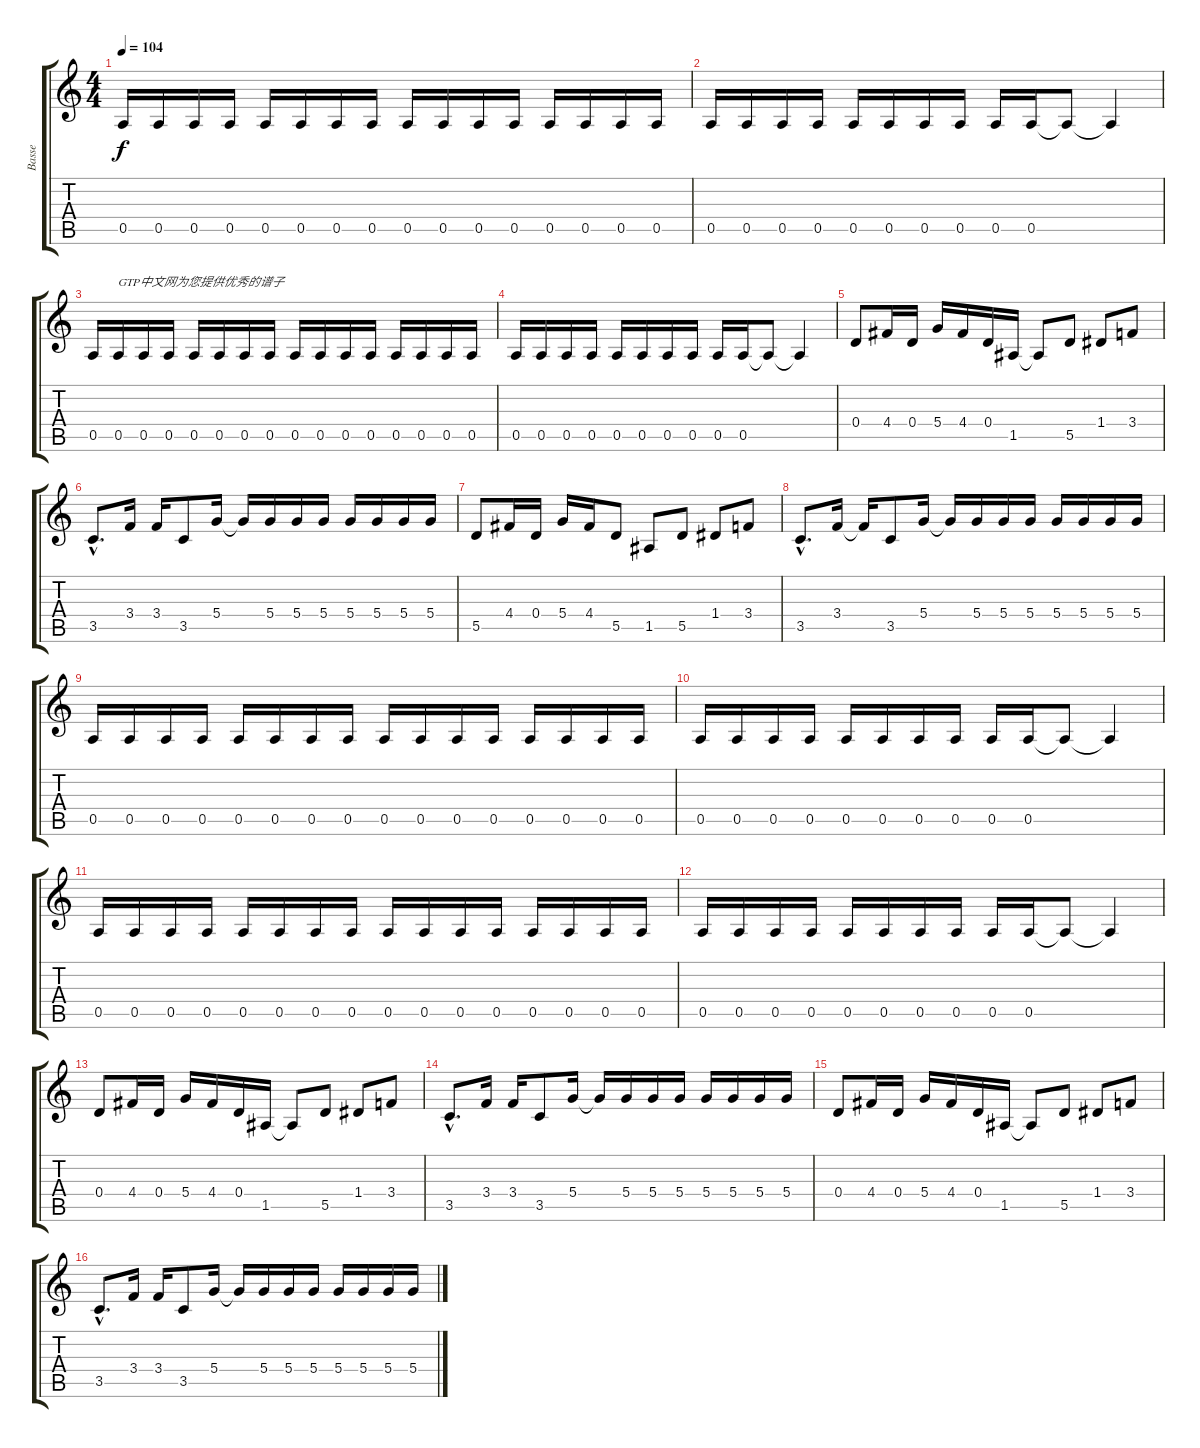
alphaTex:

\track ("Basse" "Basse") {instrument electricbassfinger}
\staff {score tabs}
\tuning (E4 B3 G3 D3 A2 E2) {hide}
\ts (4 4)
\tempo 104
\clef g2
\ks c
0.5.16{dy f instrument electricbassfinger} 0.5.16 0.5.16 0.5.16 0.5.16 0.5.16 0.5.16 0.5.16 0.5.16 0.5.16 0.5.16 0.5.16 0.5.16 0.5.16 0.5.16 0.5.16 |
0.5.16 0.5.16 0.5.16 0.5.16 0.5.16 0.5.16 0.5.16 0.5.16 0.5.16 0.5.16 0.5{t}.8 0.5{t}.4 |
0.5.16 0.5.16{txt "GTP中文网为您提供优秀的谱子"} 0.5.16 0.5.16 0.5.16 0.5.16 0.5.16 0.5.16 0.5.16 0.5.16 0.5.16 0.5.16 0.5.16 0.5.16 0.5.16 0.5.16 |
0.5.16 0.5.16 0.5.16 0.5.16 0.5.16 0.5.16 0.5.16 0.5.16 0.5.16 0.5.16 0.5{t}.8 0.5{t}.4 |
0.4.8 4.4.16 0.4.16 5.4.16 4.4.16 0.4.16 1.5.16 1.5{t}.8 5.5.8 1.4.8 3.4.8 |
3.5{hac}.8{d} 3.4.16 3.4.16 3.5.8 5.4.16 5.4{t}.16 5.4.16 5.4.16 5.4.16 5.4.16 5.4.16 5.4.16 5.4.16 |
5.5.8 4.4.16 0.4.16 5.4.16 4.4.16 5.5.8 1.5.8 5.5.8 1.4.8 3.4.8 |
3.5{hac}.8{d} 3.4.16 3.4{t}.16 3.5.8 5.4.16 5.4{t}.16 5.4.16 5.4.16 5.4.16 5.4.16 5.4.16 5.4.16 5.4.16 |
0.5.16 0.5.16 0.5.16 0.5.16 0.5.16 0.5.16 0.5.16 0.5.16 0.5.16 0.5.16 0.5.16 0.5.16 0.5.16 0.5.16 0.5.16 0.5.16 |
0.5.16 0.5.16 0.5.16 0.5.16 0.5.16 0.5.16 0.5.16 0.5.16 0.5.16 0.5.16 0.5{t}.8 0.5{t}.4 |
0.5.16 0.5.16 0.5.16 0.5.16 0.5.16 0.5.16 0.5.16 0.5.16 0.5.16 0.5.16 0.5.16 0.5.16 0.5.16 0.5.16 0.5.16 0.5.16 |
0.5.16 0.5.16 0.5.16 0.5.16 0.5.16 0.5.16 0.5.16 0.5.16 0.5.16 0.5.16 0.5{t}.8 0.5{t}.4 |
0.4.8 4.4.16 0.4.16 5.4.16 4.4.16 0.4.16 1.5.16 1.5{t}.8 5.5.8 1.4.8 3.4.8 |
3.5{hac}.8{d} 3.4.16 3.4.16 3.5.8 5.4.16 5.4{t}.16 5.4.16 5.4.16 5.4.16 5.4.16 5.4.16 5.4.16 5.4.16 |
0.4.8 4.4.16 0.4.16 5.4.16 4.4.16 0.4.16 1.5.16 1.5{t}.8 5.5.8 1.4.8 3.4.8 |
3.5{hac}.8{d} 3.4.16 3.4.16 3.5.8 5.4.16 5.4{t}.16 5.4.16 5.4.16 5.4.16 5.4.16 5.4.16 5.4.16 5.4.16
